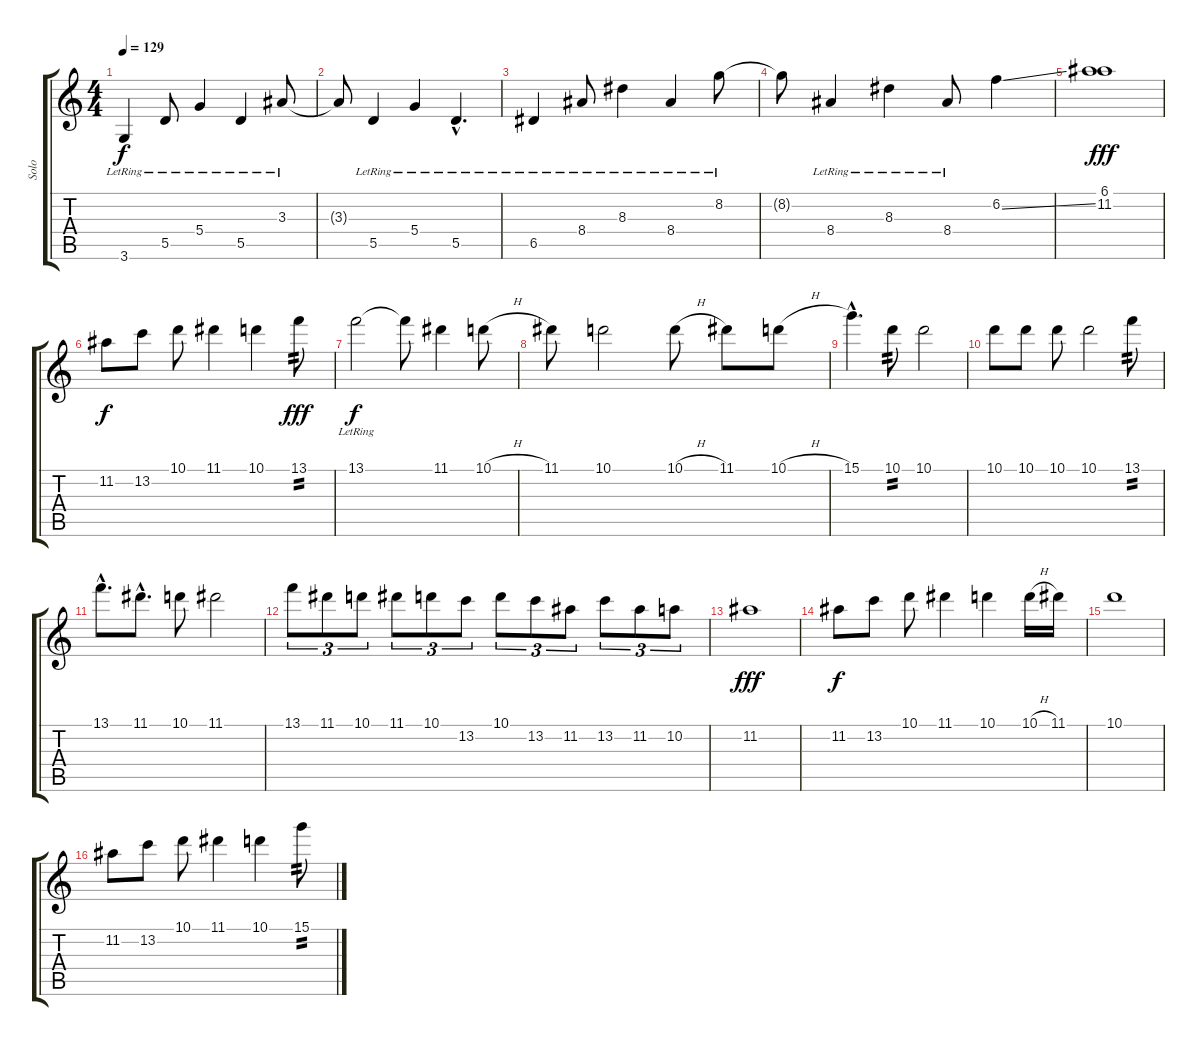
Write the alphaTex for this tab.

\track ("Solo" "Solo") {instrument overdrivenguitar}
\staff {score tabs}
\tuning (E4 B3 G3 D3 A2 E2) {hide}
\ts (4 4)
\tempo 129
\clef g2
\ks c
3.6{lr}.4{dy f} 5.5{lr}.8 5.4{lr}.4 5.5{lr}.4 3.3{lr}.8 |
3.3{t}.8 5.5{lr}.4 5.4{lr}.4 5.5{hac lr}.4{d} |
6.5{lr}.4 8.4{lr}.8 8.3{lr}.4 8.4{lr}.4 8.2{lr}.8 |
8.2{t}.8 8.4{lr}.4 8.3{lr}.4 8.4{lr}.8 6.2{ss}.4 |
(6.1 11.2).1{dy fff} |
11.2.8{dy f} 13.2.8 10.1.8 11.1.4 10.1.4 13.1.8{tp 2 dy fff} |
13.1{lr}.2{dy f} 13.1{t}.8 11.1.4 10.1{h}.8 |
11.1.8 10.1.2 10.1{h}.8 11.1.8 10.1{h}.8 |
15.1{hac}.4{d} 10.1.8{tp 2} 10.1.2 |
10.1.8 10.1.8 10.1.8 10.1.2 13.1.8{tp 2} |
13.1{hac}.8{d} 11.1{hac}.8{d} 10.1.8 11.1.2 |
13.1.8{tu (3 2)} 11.1.8{tu (3 2)} 10.1.8{tu (3 2)} 11.1.8{tu (3 2)} 10.1.8{tu (3 2)} 13.2.8{tu (3 2)} 10.1.8{tu (3 2)} 13.2.8{tu (3 2)} 11.2.8{tu (3 2)} 13.2.8{tu (3 2)} 11.2.8{tu (3 2)} 10.2.8{tu (3 2)} |
11.2.1{dy fff} |
11.2.8{dy f} 13.2.8 10.1.8 11.1.4 10.1.4 10.1{h}.16 11.1.16 |
10.1.1 |
11.2.8 13.2.8 10.1.8 11.1.4 10.1.4 15.1.8{tp 2}
